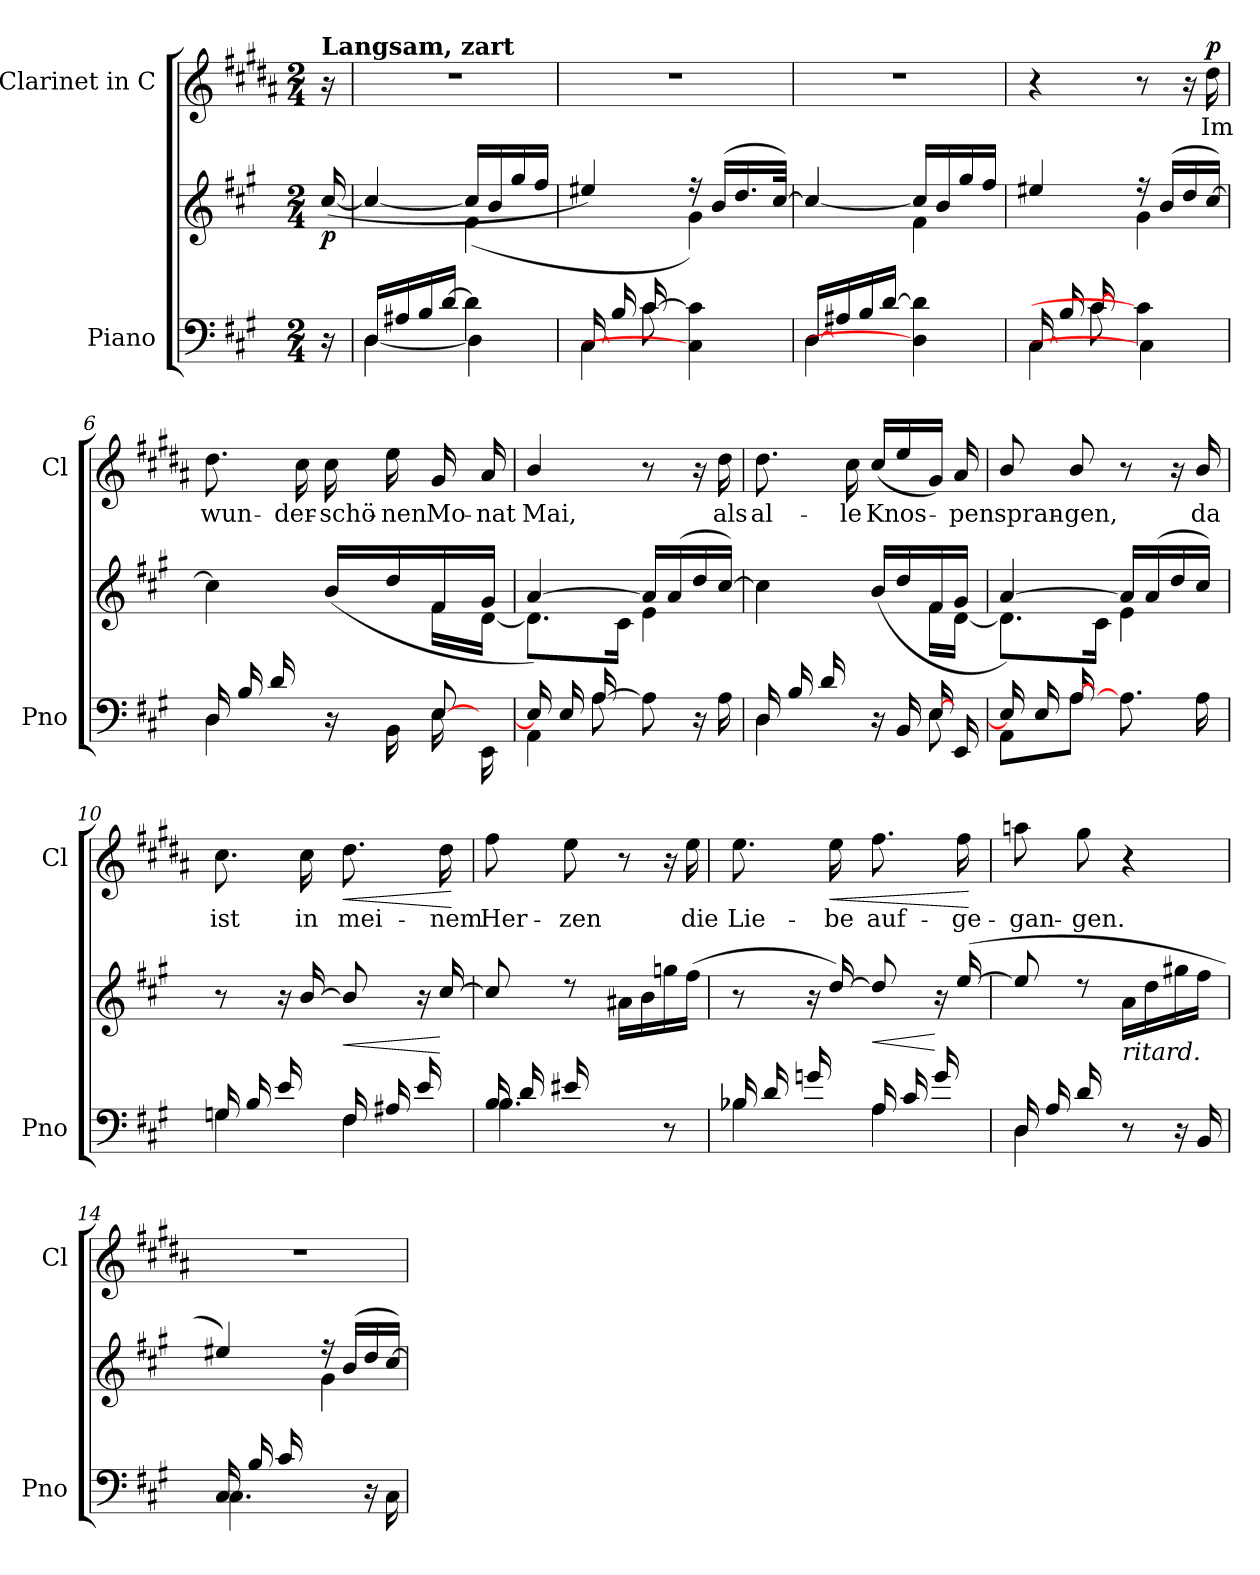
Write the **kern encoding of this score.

**kern	**kern	**dynam	**kern	**text	**dynam
*part2	*part2	*part2	*part1	*part1	*part1
*staff3	*staff2	*staff2/3	*staff1	*staff1	*staff1
*I"Piano	*	*	*I"Clarinet in C	*	*
*I'Pno	*	*	*I'Cl	*	*
*clefF4	*clefG2	*	*clefG2	*	*
*	*	*	*ITrd1c2	*	*
*k[f#c#g#]	*k[f#c#g#]	*	*k[f#c#g#]	*	*
*M2/4	*M2/4	*	*M2/4	*	*
=1	=1	=1	=1	=1	=1
!	!	!	!LO:TX:a:B:t=Langsam, zart	!	!
!	!	!LO:DY:b	!	!	!
16r	([16cc#/	p	16r	.	.
=2	=2	=2	=2	=2	=2
*^	*^	*	*	*	*
(>16D/LL	[4D\	4cc#/_	4ryy	.	2r	.	.
16A#X/	.	.	.	.	.	.	.
16B/	.	.	.	.	.	.	.
[16d/JJ	.	.	.	.	.	.	.
4d\]	4D\]	16cc#/LL]	(4f#\	.	.	.	.
.	.	16b/	.	.	.	.	.
.	.	16gg#/	.	.	.	.	.
.	.	16ff#/JJ	.	.	.	.	.
=3	=3	=3	=3	=3	=3	=3	=3
*	*^	*	*	*	*	*	*
([<16C#/LL	4C#\	8ryy	4ee#X/)	8.ryy	.	2r	.	.
16B/	.	.	.	.	.	.	.	.
16c#/	.	[>8c#\	.	.	.	.	.	.
4ryy	.	.	.	16e#X\JJ	.	.	.	.
.	4C#\] 4c#\]	4ryy	16r	4g#\)	.	.	.	.
.	.	.	(16b/LL	.	.	.	.	.
.	.	.	16.dd/	.	.	.	.	.
16ryy	.	.	.	.	.	.	.	.
.	.	.	[32cc#/JJk)	.	.	.	.	.
*	*v	*v	*	*	*	*	*	*
=4	=4	=4	=4	=4	=4	=4	=4
[<16D/LL	4D\	4cc#/_	4ryy	.	2r	.	.
16A#X/	.	.	.	.	.	.	.
16B/	.	.	.	.	.	.	.
[16d/JJ	.	.	.	.	.	.	.
4ryy	4D\] 4d\]	(16cc#/LL]	4f#\)	.	.	.	.
.	.	16b/	.	.	.	.	.
.	.	16gg#/	.	.	.	.	.
.	.	16ff#/JJ	.	.	.	.	.
!!LO:LB:g=z
=5	=5	=5	=5	=5	=5	=5	=5
*^	*^	*	*	*	*	*	*
([<16C#/LL	4C#\	8ryy	4ryy	4ee#X/)	8.ryy	.	4r	.	.
16B/	.	.	.	.	.	.	.	.	.
[16c#/	.	8c#\	.	.	.	.	.	.	.
4ryy	.	.	.	.	16e#X\JJ	.	.	.	.
.	4c#\]	4ryy	4C#\]	16r	4g#\)	.	8r	.	.
.	.	.	.	(16b/LL	.	.	.	.	.
.	.	.	.	16dd/	.	.	16r	.	.
!	!	!	!	!	!	!	!	!LO:LY:b	!LO:DY:a
16ryy	.	.	.	[16cc#/JJ)	.	.	16cc#\	Im	p
*	*v	*v	*v	*	*	*	*	*	*
=6	=6	=6	=6	=6	=6	=6	=6
*	*	*	*^	*	*	*	*
!	!	!	!	!	!	!	!LO:LY:b	!
(<16D/LL	4D\	4cc#\]	4.ryy	8.ryy	.	8.cc#\	wun-	.
16B/	.	.	.	.	.	.	.	.
16d/	.	.	.	.	.	.	.	.
!	!	!	!	!	!	!	!LO:LY:b	!
16ryy	.	.	.	16f#\JJ)	.	16b\	-der-	.
!	!	!	!	!	!	!	!LO:LY:b	!
16r	8ryy	(16b/LL	.	4ryy	.	16b\	-schö-	.
!	!	!	!	!	!	!	!LO:LY:b	!
16BB\LL	.	16dd/	.	.	.	16dd\	-nen	.
!	!	!	!	!	!	!	!LO:LY:b	!
[>16E\	8E/	16f#/	16f#\LL	.	.	16f#/	Mo-	.
!	!	!	!	!	!	!	!LO:LY:b	!
16EE\JJ	.	16g#/JJ	[16d\JJ	.	.	16g#/	-nat	.
=7	=7	=7	=7	=7	=7	=7	=7	=7
*	*^	*	*	*	*	*	*	*
!	!	!	!	!	!	!	!	!LO:LY:b	!
16E/LL]	4AA\	8ryy	[4a/)	8.d\L]	8.ryy	.	4a/	Mai,	.
16E/	.	.	.	.	.	.	.	.	.
16A/	.	[8A\	.	.	.	.	.	.	.
16ryy	.	.	.	16c#\Jk	16c#\JJ	.	.	.	.
8A\]	4ryy	4ryy	16a/LL]	4e\	4ryy	.	8r	.	.
.	.	.	(16a/	.	.	.	.	.	.
16r	.	.	16dd/	.	.	.	16r	.	.
!	!	!	!	!	!	!	!	!LO:LY:b	!
16A\	.	.	[16cc#/JJ)	.	.	.	16cc#\	als	.
*	*v	*v	*	*	*	*	*	*	*
=8	=8	=8	=8	=8	=8	=8	=8	=8
!	!	!	!	!	!	!	!LO:LY:b	!
(<16D/LL	4D\	4cc#\]	4.ryy	8.ryy	.	8.cc#\	al-	.
16B/	.	.	.	.	.	.	.	.
16d/	.	.	.	.	.	.	.	.
!	!	!	!	!	!	!	!LO:LY:b	!
16ryy	.	.	.	16f#\JJ)	.	16b\	-le	.
!	!	!	!	!	!	!	!LO:LY:b	!
16r	8ryy	(16b/LL	.	4ryy	.	(16b/LL	Knos-	.
16BB/LL	.	16dd/	.	.	.	16dd/	.	.
[16E/	8E\	16f#/	16f#\LL	.	.	16f#/JJ)	.	.
!	!	!	!	!	!	!	!LO:LY:b	!
16EE/JJ	.	16g#/JJ	[16d\JJ	.	.	16g#/	-pen	.
!!LO:LB:g=z
=9	=9	=9	=9	=9	=9	=9	=9	=9
!	!	!	!	!	!	!	!LO:LY:b	!
16E/LL]	8AA\L	[4a/)	8.d\L]	8.ryy	.	8a/	spran-	.
16E/	.	.	.	.	.	.	.	.
!	!	!	!	!	!	!	!LO:LY:b	!
[<16A/	8A\J	.	.	.	.	8a/	-gen,	.
16ryy	.	.	16c#\Jk	16c#\JJ	.	.	.	.
8.A\L]	4ryy	16a/LL]	4e\	4ryy	.	8r	.	.
.	.	(16a/	.	.	.	.	.	.
.	.	16dd/	.	.	.	16r	.	.
!	!	!	!	!	!	!	!LO:LY:b	!
16A\Jk	.	16cc#/JJ)	.	.	.	16a/	da	.
*	*	*	*v	*v	*	*	*	*
=10	=10	=10	=10	=10	=10	=10	=10
!	!	!	!	!	!	!LO:LY:b	!
(<16Gn/LL	4G\	8r	8.ryy	.	8.b\	ist	.
16B/	.	.	.	.	.	.	.
16e/	.	16r	.	.	.	.	.
!	!	!	!	!	!	!LO:LY:b	!
16ryy	.	[>16b/	16b\JJ)	.	16b\	in	.
!	!	!	!	!LO:HP:b	!	!LO:LY:b	!LO:HP:b
(<16F#/LL	4F#\	8b/]	8.ryy	<	8.cc#\	mei-	<
16A#X/	.	.	.	.	.	.	.
16e/	.	16r	.	.	.	.	.
!	!	!	!	!	!	!LO:LY:b	!
16ryy	.	[16cc#/	16cc#\JJ)	[	16cc#\	-nem	.
*v	*v	*	*	*	*	*	*
*	*v	*v	*	*	*	*
.	.	.	.	.	[
=11	=11	=11	=11	=11	=11
*^	*^	*	*	*	*
!	!	!	!	!	!	!LO:LY:b	!
(16B/LL	4.B\	8cc#/]	8.ryy	.	8ee\	Her-	.
16d/	.	.	.	.	.	.	.
!	!	!	!	!	!	!LO:LY:b	!
16e#X/	.	8rdd	.	.	8dd\	-zen	.
4ryy	.	.	16f#\JJ	.	.	.	.
.	.	16a#X\LL	4ryy	.	8r	.	.
.	.	16b\	.	.	.	.	.
.	8r	16ggn\	.	.	16r	.	.
!	!	!	!	!	!	!LO:LY:b	!
16ryy	.	(16ff#\JJ	.	.	16dd\	die	.
!!LO:LB:g=z
=12	=12	=12	=12	=12	=12	=12	=12
!	!	!	!	!	!	!LO:LY:b	!
(<16B-X/LL	4B-X\	8r	8.ryy	.	8.dd\	Lie-	.
16d/	.	.	.	.	.	.	.
16gn/	.	16r	.	.	.	.	.
!	!	!	!	!	!	!LO:LY:b	!LO:HP:b
16ryy	.	[>16dd/)	16dd\JJ	.	16dd\	-be	<
!	!	!	!	!LO:HP:b	!	!LO:LY:b	!
16A/LL	4A\	8dd/]	8.ryy	<	8.ee\	auf-	.
16c#/	.	.	.	.	.	.	.
16g/	.	16r	.	[	.	.	.
!	!	!	!	!	!	!LO:LY:b	!
16ryy	.	([16ee/	16ee\JJ	.	16ee\	-ge-	.
*v	*v	*	*	*	*	*	*
*	*v	*v	*	*	*	*
.	.	.	.	.	[
=13	=13	=13	=13	=13	=13
*^	*^	*	*	*	*
!	!	!	!	!	!	!LO:LY:b	!
16D/LL	4D\	8ee/]	8.ryy	.	8ggn\	-gan-	.
16A/	.	.	.	.	.	.	.
!	!	!	!	!	!	!LO:LY:b	!
16d/	.	8r	.	.	8ff#\	-gen.	.
16ryy	.	.	16f#\JJ	.	.	.	.
!	!	!LO:TX:b:i:t=ritard.	!	!	!	!	!
8r	4ryy	16a\LL	4ryy	.	4r	.	.
.	.	16dd\	.	.	.	.	.
16r	.	16gg#X\	.	.	.	.	.
16BB/	.	16ff#\JJ	.	.	.	.	.
=14	=14	=14	=14	=14	=14	=14	=14
(<16C#/LL	4.C#\	4ee#X/)	8.ryy	.	2r	.	.
16B/	.	.	.	.	.	.	.
16c#/	.	.	.	.	.	.	.
4ryy	.	.	16e#X\JJ	.	.	.	.
.	.	16r	4g#\)	.	.	.	.
.	.	(16b/LL	.	.	.	.	.
.	16r	16dd/	.	.	.	.	.
16ryy	16C#\	[16cc#/JJ)	.	.	.	.	.
*v	*v	*	*	*	*	*	*
*	*v	*v	*	*	*	*
=	=	=	=	=	=
*-	*-	*-	*-	*-	*-
